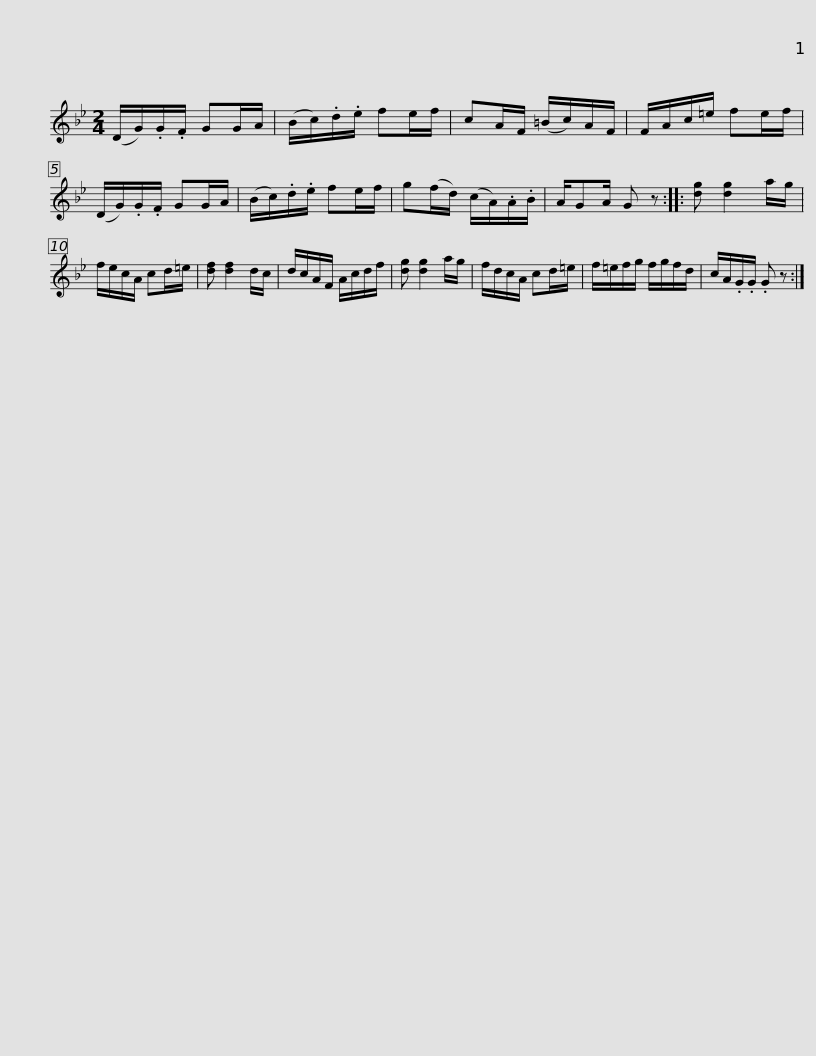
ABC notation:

X:1
L:1/8
M:2/4
I:linebreak $
K:Gmin
V:1 treble
V:1
 (D/G/).G/.F/ GG/A/ | (B/c/).d/.e/ fe/f/ | cA/F/ (=B/c/)A/F/ | F/A/c/=e/ fe/f/ | (D/G/).G/.F/ GG/A/ | %5
 (B/c/).d/.e/ fe/f/ |$ g(f/d/) (c/A/).A/.B/ | A/GA/ G z :: [dg] [dg]2 a/g/ | f/e/c/A/ cd/=e/ | %10
 [df] [df]2 d/c/ | d/c/A/F/ A/c/d/f/ | [dg] [dg]2 a/g/ |$ f/d/c/A/ cd/=e/ | f/=e/f/g/ f/g/f/d/ | %15
 c/A/.G/.G/ .G z :| %16
